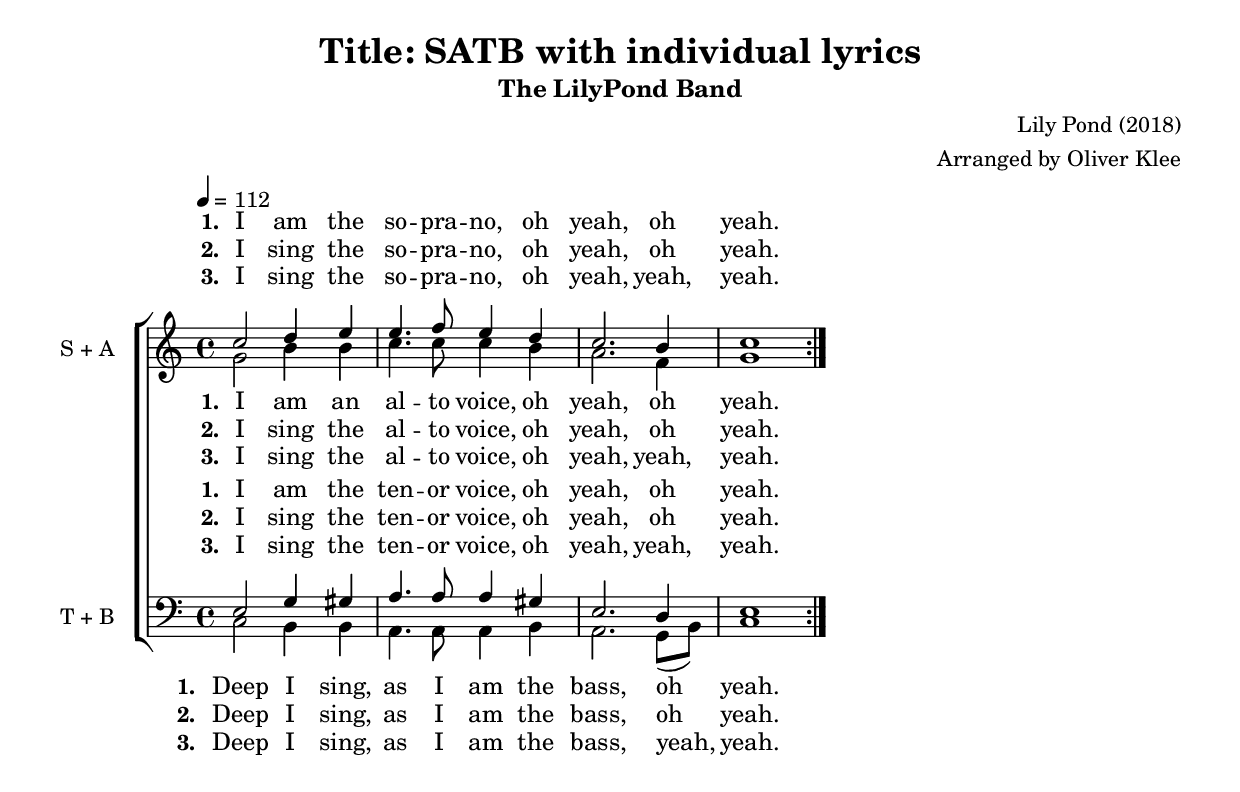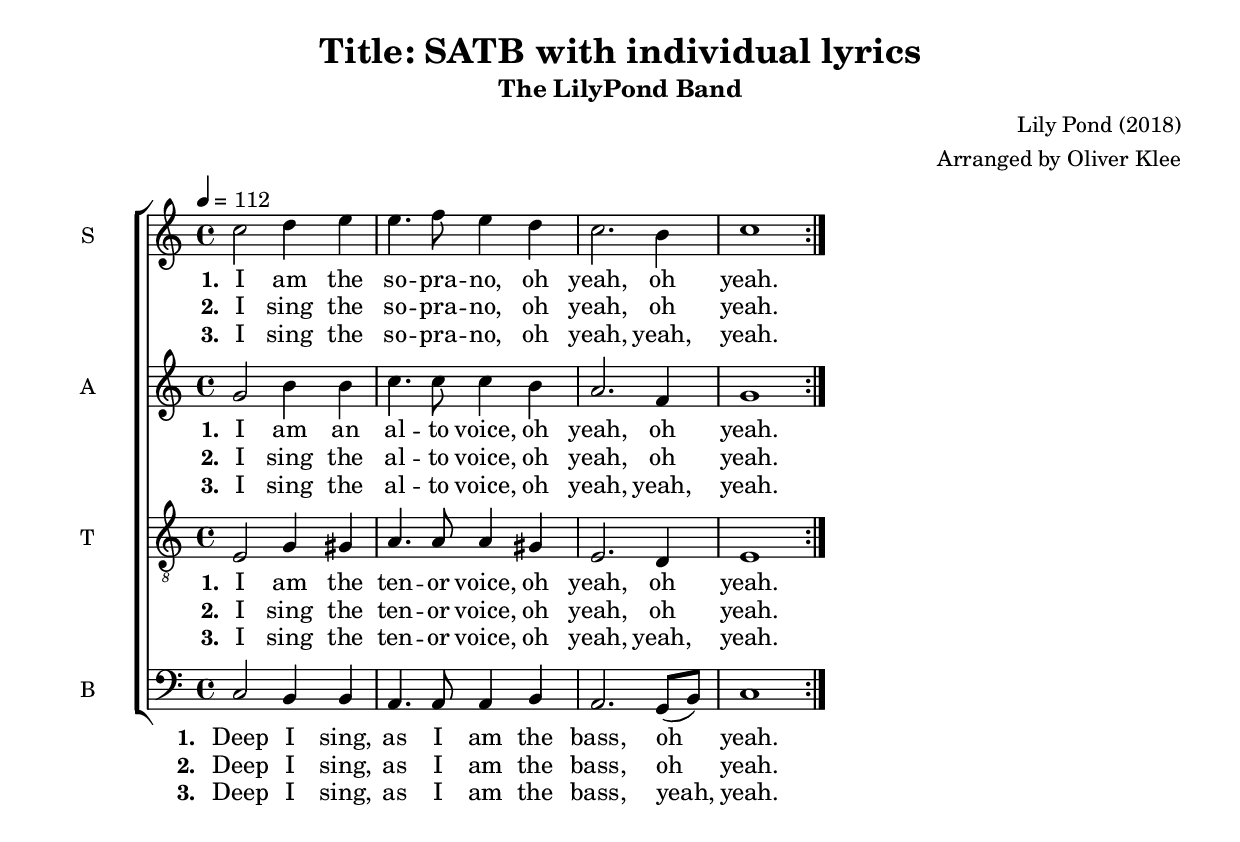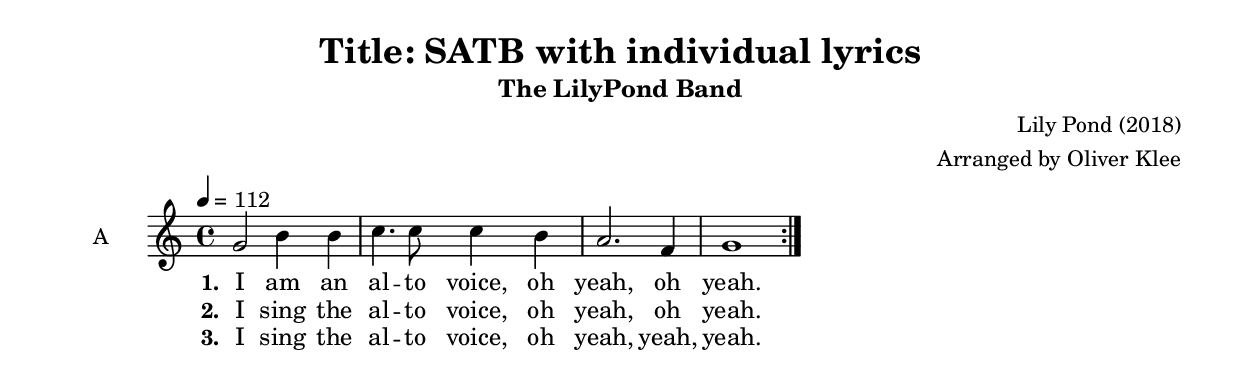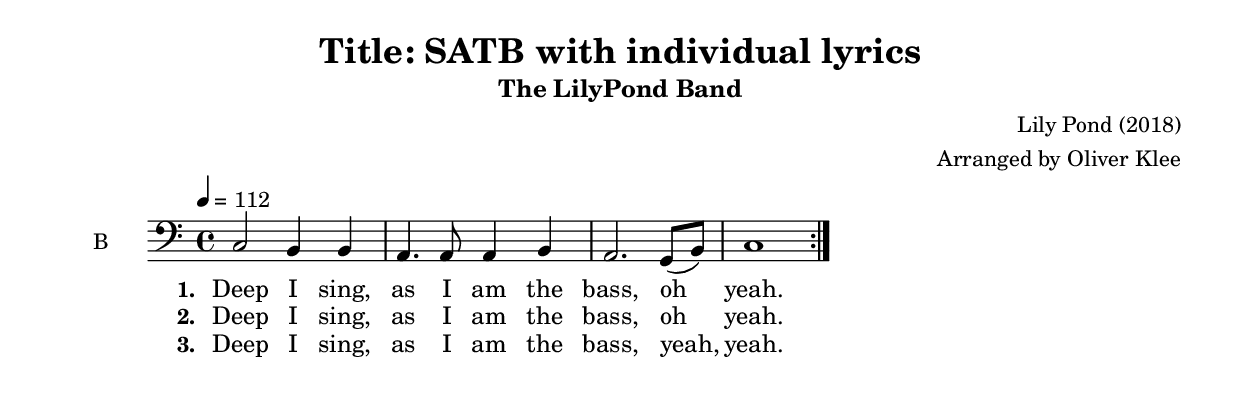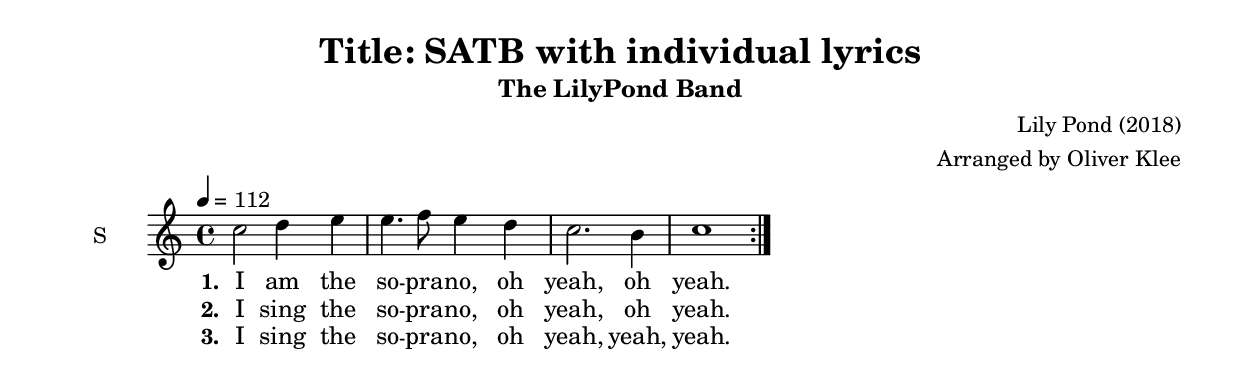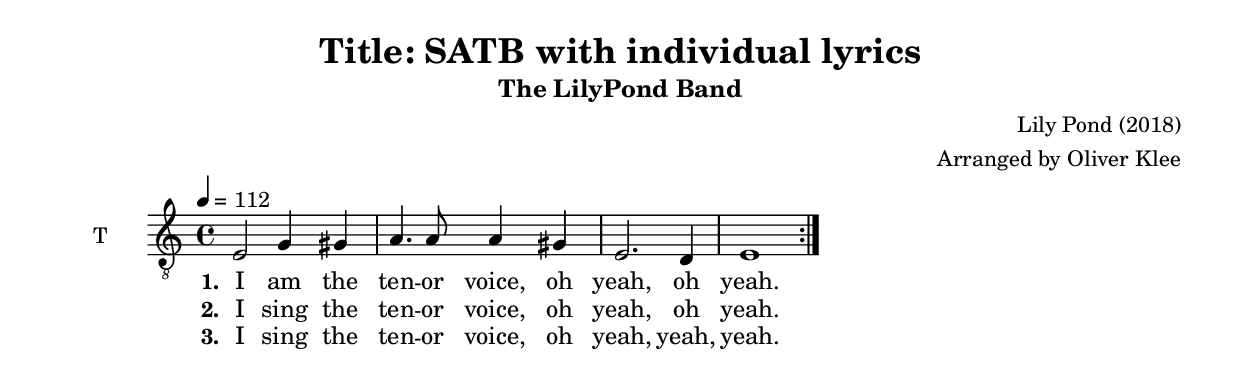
\version "2.22.1"
\language "english"

\header {
  title = "Title: SATB with individual lyrics"
  subtitle = "The LilyPond Band"
  composer = "Lily Pond (2018)"
  arranger = "Arranged by Oliver Klee"
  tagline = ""
}

global = {
  \key c \major
  \time 4/4
  \tempo 4 = 112
  % 1.0 would be the default value, but bigger values tend to make the lyrics
  % a lot more readable.
  \override Lyrics.LyricSpace.minimum-distance = #2.0
}

% 20 would be the default size.
#(set-global-staff-size 19)


sopranoMusic = \relative c'' {
  \repeat volta 3 {
    c2 d4 e | e4. f8 e4 d | c2. b4 | c1 |
  }
}

sopranoWordsI = \lyricmode {
  \set stanza = #"1. "
  I am the so -- pra -- no, oh yeah, oh yeah.
}

sopranoWordsII = \lyricmode {
  \set stanza = #"2. "
  I sing the so -- pra -- no, oh yeah, oh yeah.
}

sopranoWordsIII = \lyricmode {
  \set stanza = #"3. "
  I sing the so -- pra -- no, oh yeah, yeah, yeah.
}


altoMusic = \relative c'' {
  \repeat volta 3 {
    g2 b4 b | c4. c8 c4 b | a2. f4 | g1 |
  }
}

altoWordsI = \lyricmode {
  \set stanza = #"1. "
  I am an al -- to voice, oh yeah, oh yeah.
}

altoWordsII = \lyricmode {
  \set stanza = #"2. "
  I sing the al -- to voice, oh yeah, oh yeah.
}

altoWordsIII = \lyricmode {
  \set stanza = #"3. "
  I sing the al -- to voice, oh yeah, yeah, yeah.
}


tenorMusic = \relative c {
  \repeat volta 3 {
    e2 g4 gs | a4. a8 a4 gs | e2. d4 | e1 |
  }
}

tenorWordsI = \lyricmode {
  \set stanza = #"1. "
  I am the ten -- or voice, oh yeah, oh yeah.
}

tenorWordsII = \lyricmode {
  \set stanza = #"2. "
  I sing the ten -- or voice, oh yeah, oh yeah.
}

tenorWordsIII = \lyricmode {
  \set stanza = #"3. "
  I sing the ten -- or voice, oh yeah, yeah, yeah.
}


bassMusic = \relative c {
  \repeat volta 3 {
    c2 b4 b | a4. a8 a4 b | a2. g8( b) | c1 |
  }
}

bassWordsI = \lyricmode {
  \set stanza = #"1. "
  Deep I sing, as I am the bass, oh yeah.
}

bassWordsII = \lyricmode {
  \set stanza = #"2. "
  Deep I sing, as I am the bass, oh yeah.
}

bassWordsIII = \lyricmode {
  \set stanza = #"3. "
  Deep I sing, as I am the bass, yeah, yeah.
}


sopranosStaff = {
  \new Staff = "sopranos" \with {instrumentName = #"S" midiInstrument = #"voice oohs"} <<
    \clef "treble"
    \new Voice = "sopranos" {
      << \global \sopranoMusic >>
    }
  >>
}
sopranosLyrics = {
  \context Lyrics = "sopranos" \lyricsto "sopranos" <<
    { \sopranoWordsI }
    \new Lyrics = "sopranosII" \with { alignBelowContext = #"sopranos" } {
      \set associatedVoice = "sopranos"
      \sopranoWordsII
    }
    \new Lyrics \with { alignBelowContext = #"sopranosII" } {
      \set associatedVoice = "sopranos"
      \sopranoWordsIII
    }
  >>
}

altosStaff = {
  \new Staff = "altos" \with {instrumentName = #"A" midiInstrument = #"voice oohs"} <<
    \clef "treble"
    \new Voice = "altos" {
      << \global \altoMusic >>
    }
  >>
}
altosLyrics = {
  \context Lyrics = "altos" \lyricsto "altos" <<
    { \altoWordsI }
    \new Lyrics = "altosII" \with { alignBelowContext = #"altos" } {
      \set associatedVoice = "altos"
      \altoWordsII
    }
    \new Lyrics \with { alignBelowContext = #"altosII" } {
      \set associatedVoice = "altos"
      \altoWordsIII
    }
  >>
}

tenorsStaff = {
  \new Staff = "tenors" \with{instrumentName = #"T" midiInstrument = #"voice oohs"} <<
    \clef "treble_8"
    \new Voice = "tenors" {
      << \global \tenorMusic >>
    }
  >>
}
tenorsLyrics = {
  \context Lyrics = "tenors" \lyricsto "tenors" <<
    { \tenorWordsI }
    \new Lyrics = "tenorsII" \with { alignBelowContext = #"tenors" } {
      \set associatedVoice = "tenors"
      \tenorWordsII
    }
    \new Lyrics \with { alignBelowContext = #"tenorsII" } {
      \set associatedVoice = "tenors"
      \tenorWordsIII
    }
  >>
}

bassesStaff = {
  \new Staff = "basses" \with{instrumentName = #"B" midiInstrument = #"voice oohs"} <<
    \clef "bass"
    \new Voice = "basses" {
      << \global \bassMusic >>
    }
  >>
}
bassesLyrics = {
  \context Lyrics = "basses" \lyricsto "basses" <<
    { \bassWordsI }
    \new Lyrics = "bassesII" \with { alignBelowContext = #"basses" } {
      \set associatedVoice = "basses"
      \bassWordsII
    }
    \new Lyrics \with { alignBelowContext = #"bassesII" } {
      \set associatedVoice = "basses"
      \bassWordsIII
    }
  >>
}

lyricsAboveStaff = {
  % this is needed for lyrics above a staff
  \override VerticalAxisGroup.staff-affinity = #DOWN
}

% All voices in 2 systems
\book {
  \bookOutputSuffix "all-in-2-systems"
  \score {
    \new ChoirStaff <<
      \new Lyrics = "sopranos" \with \lyricsAboveStaff
      \new Staff = "women" \with {instrumentName = #"S + A" midiInstrument = #"voice oohs"} <<
        \clef "treble"
        \new Voice = "sopranos" <<
          \voiceOne
          << \global \sopranoMusic >>
        >>

        \new Voice = "altos" <<
          \voiceTwo
          << \global \altoMusic >>
        >>
      >>
      \new Lyrics = "altos" \altosLyrics

      \new Lyrics = "tenors" \with \lyricsAboveStaff
      \new Staff = "men" \with{instrumentName = #"T + B" midiInstrument = #"voice oohs"} <<
        \clef "bass"
        \new Voice = "tenors" <<
          \voiceOne
          << \global \tenorMusic >>
        >>
        \new Voice = "basses" <<
          \voiceTwo
          << \global \bassMusic >>
        >>
      >>
      \new Lyrics = "basses" \bassesLyrics

      \sopranosLyrics
      \tenorsLyrics
    >>

    \layout {}
  }
}

% All voices in 4 systems
\book {
  \bookOutputSuffix "all-in-4-systems"
  \score {
    \new ChoirStaff <<
      \sopranosStaff
      \new Lyrics = "sopranos" \sopranosLyrics

      \altosStaff
      \new Lyrics = "altos" \altosLyrics

      \tenorsStaff
      \new Lyrics = "tenors" \tenorsLyrics

      \bassesStaff
      \new Lyrics = "basses" \bassesLyrics
    >>

    \layout {}
  }
}

\book {
  \bookOutputSuffix "all"
  \score {
    \unfoldRepeats {
      \new ChoirStaff <<
        \sopranosStaff
        \altosStaff
        \tenorsStaff
        \bassesStaff
      >>
    }
    \midi {}
  }
}

% Sopranos
\book {
  \bookOutputSuffix "only-sopranos"
  \score {
    \new ChoirStaff <<
      \sopranosStaff
      \new Lyrics = "sopranos" \sopranosLyrics
    >>

    \layout {}
  }

  \score {
    \unfoldRepeats {
      \sopranosStaff
    }
    \midi {}
  }
}

% Altos
\book {
  \bookOutputSuffix "only-altos"
  \score {
    \new ChoirStaff <<
      \altosStaff
      \new Lyrics = "altos" \altosLyrics
    >>

    \layout {}
  }

  \score {
    \unfoldRepeats {
      \altosStaff
    }
    \midi {}
  }
}

% Tenors
\book {
  \bookOutputSuffix "only-tenors"
  \score {
    \new ChoirStaff <<
      \tenorsStaff
      \new Lyrics = "tenors" \tenorsLyrics
    >>

    \layout {}
  }

  \score {
    \unfoldRepeats {
      \tenorsStaff
    }
    \midi {}
  }
}

% Basses
\book {
  \bookOutputSuffix "only-basses"
  \score {
    \new ChoirStaff <<
      \bassesStaff
      \new Lyrics = "basses" \bassesLyrics
    >>

    \layout {}
  }

  \score {
    \unfoldRepeats {
      \bassesStaff
    }
    \midi {}
  }
}

\book {
  \bookOutputSuffix "minus-sopranos"
  \score {
    \unfoldRepeats {
      \new ChoirStaff <<
        \altosStaff
        \tenorsStaff
        \bassesStaff
      >>
    }
    \midi {}
  }
}
\book {
  \bookOutputSuffix "minus-altos"
  \score {
    \unfoldRepeats {
      \new ChoirStaff <<
        \sopranosStaff
        \tenorsStaff
        \bassesStaff
      >>
    }
    \midi {}
  }
}
\book {
  \bookOutputSuffix "minus-tenors"
  \score {
    \unfoldRepeats {
      \new ChoirStaff <<
        \sopranosStaff
        \altosStaff
        \bassesStaff
      >>
    }
    \midi {}
  }
}
\book {
  \bookOutputSuffix "minus-basses"
  \score {
    \unfoldRepeats {
      \new ChoirStaff <<
        \sopranosStaff
        \altosStaff
        \tenorsStaff
      >>
    }
    \midi {}
  }
}
